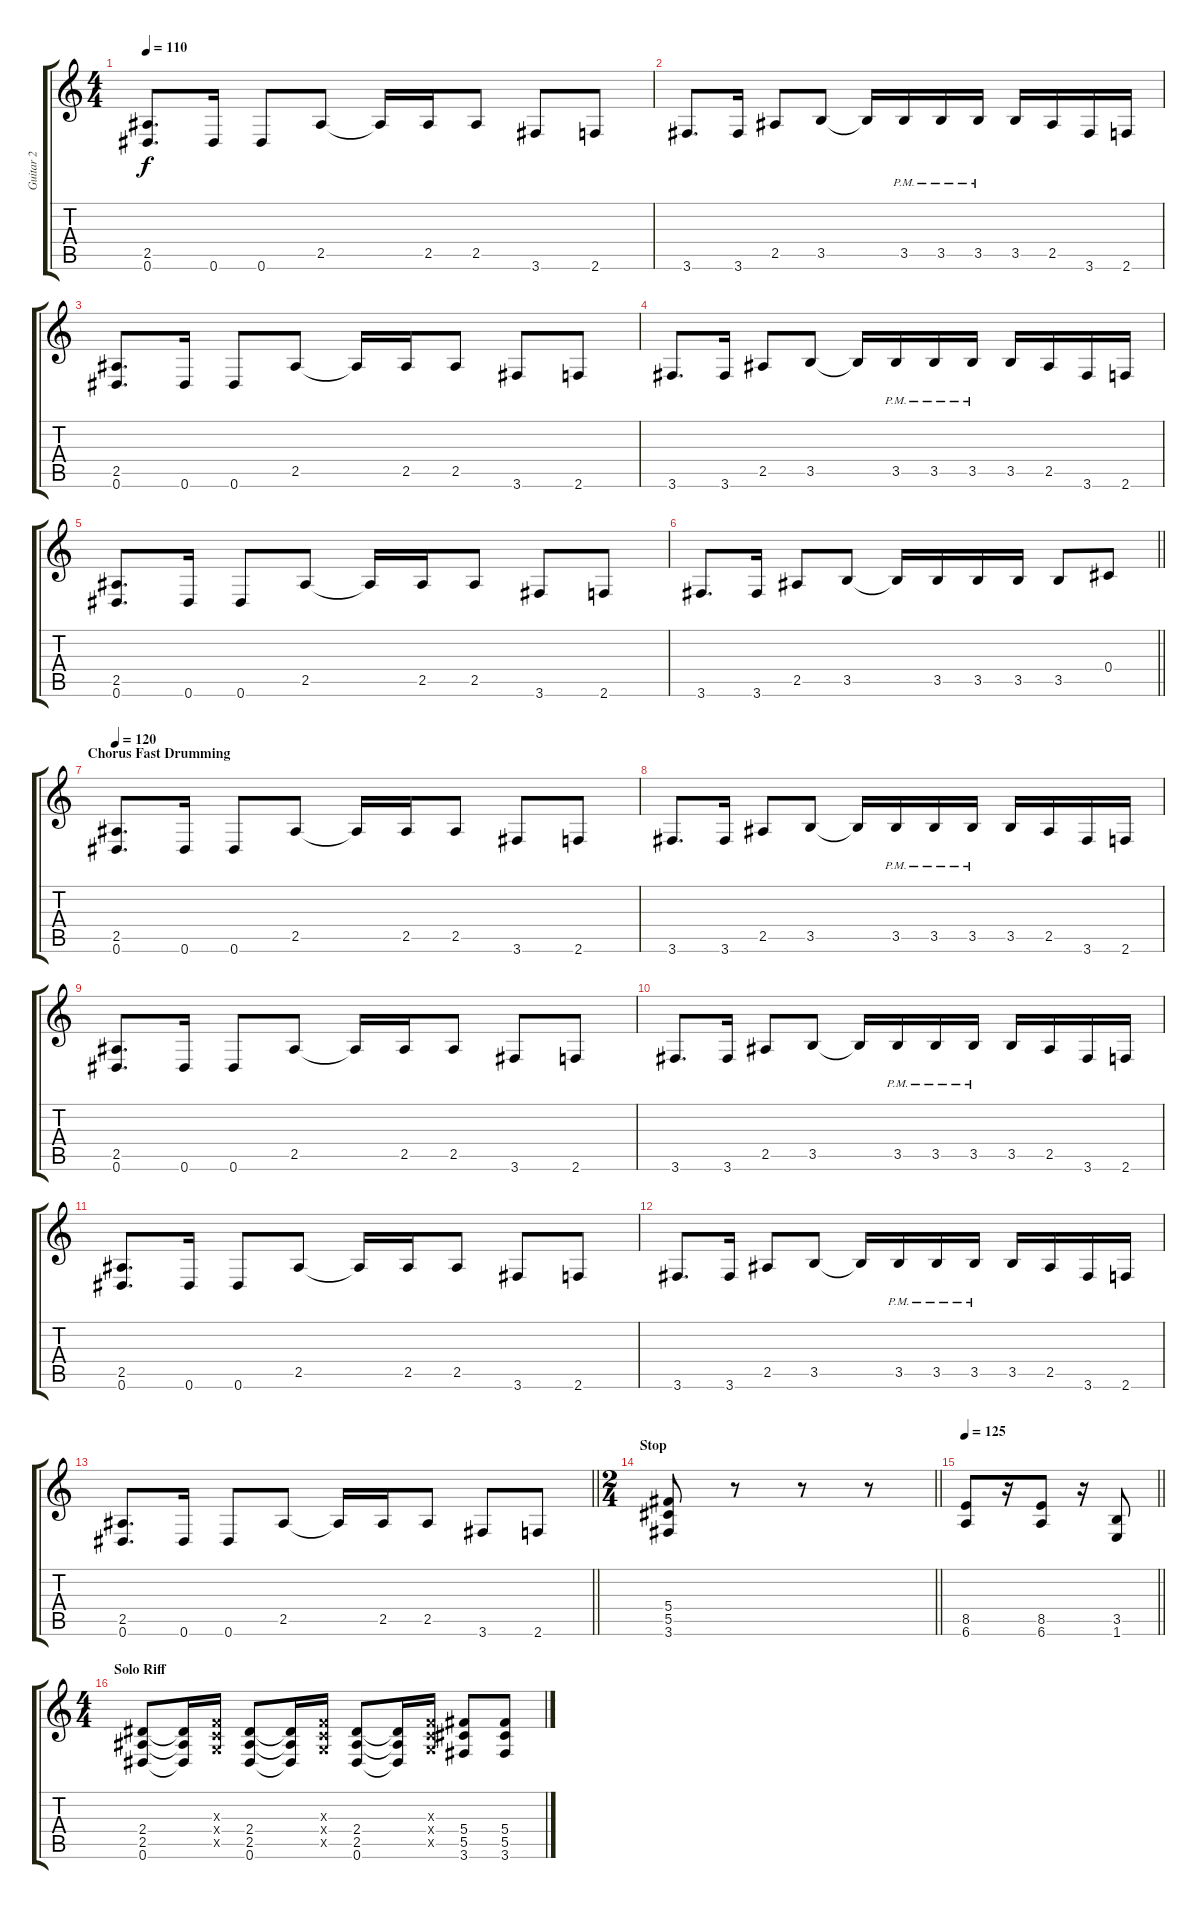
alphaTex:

\track ("Guitar 2" "Guitar 2") {instrument distortionguitar}
\staff {score tabs}
\tuning (Eb4 Bb3 Gb3 Db3 Ab2 Eb2) {hide}
\ts (4 4)
\tempo 110
\clef g2
\ks c
(2.5 0.6).8{d dy f instrument distortionguitar} 0.6.16 0.6.8 2.5.8 2.5{t}.16 2.5.16 2.5.8 3.6.8 2.6.8 |
3.6.8{d} 3.6.16 2.5.8 3.5.8 3.5{t}.16 3.5{pm}.16 3.5{pm}.16 3.5{pm}.16 3.5.16 2.5.16 3.6.16 2.6.16 |
(2.5 0.6).8{d instrument distortionguitar} 0.6.16 0.6.8 2.5.8 2.5{t}.16 2.5.16 2.5.8 3.6.8 2.6.8 |
3.6.8{d} 3.6.16 2.5.8 3.5.8 3.5{t}.16 3.5{pm}.16 3.5{pm}.16 3.5{pm}.16 3.5.16 2.5.16 3.6.16 2.6.16 |
(2.5 0.6).8{d} 0.6.16 0.6.8 2.5.8 2.5{t}.16 2.5.16 2.5.8 3.6.8 2.6.8 |
\barLineRight lightlight
3.6.8{d} 3.6.16 2.5.8 3.5.8 3.5{t}.16 3.5.16 3.5.16 3.5.16 3.5.8 0.4.8 |
\section ("" "Chorus Fast Drumming")
\tempo 120
(2.5 0.6).8{d} 0.6.16 0.6.8 2.5.8 2.5{t}.16 2.5.16 2.5.8 3.6.8 2.6.8 |
3.6.8{d} 3.6.16 2.5.8 3.5.8 3.5{t}.16 3.5{pm}.16 3.5{pm}.16 3.5{pm}.16 3.5.16 2.5.16 3.6.16 2.6.16 |
(2.5 0.6).8{d} 0.6.16 0.6.8 2.5.8 2.5{t}.16 2.5.16 2.5.8 3.6.8 2.6.8 |
3.6.8{d} 3.6.16 2.5.8 3.5.8 3.5{t}.16 3.5{pm}.16 3.5{pm}.16 3.5{pm}.16 3.5.16 2.5.16 3.6.16 2.6.16 |
(2.5 0.6).8{d} 0.6.16 0.6.8 2.5.8 2.5{t}.16 2.5.16 2.5.8 3.6.8 2.6.8 |
3.6.8{d} 3.6.16 2.5.8 3.5.8 3.5{t}.16 3.5{pm}.16 3.5{pm}.16 3.5{pm}.16 3.5.16 2.5.16 3.6.16 2.6.16 |
\barLineRight lightlight
(2.5 0.6).8{d} 0.6.16 0.6.8 2.5.8 2.5{t}.16 2.5.16 2.5.8 3.6.8 2.6.8 |
\ts (2 4)
\section ("" "Stop")
\barLineRight lightlight
(5.4 5.5 3.6).8 r.8 r.8 r.8 |
\tempo 125
\barLineRight lightlight
(8.5 6.6).8 r.16 (8.5 6.6).8 r.16 (3.5 1.6).8 |
\ts (4 4)
\section ("" "Solo Riff")
(2.4 2.5 0.6).8 (2.4{t} 2.5{t} 0.6{t}).16 (-1.3{x} -1.4{x} -1.5{x}).16 (2.4 2.5 0.6).8 (2.4{t} 2.5{t} 0.6{t}).16 (-1.3{x} -1.4{x} -1.5{x}).16 (2.4 2.5 0.6).8 (2.4{t} 2.5{t} 0.6{t}).16 (-1.3{x} -1.4{x} -1.5{x}).16 (5.4 5.5 3.6).8 (5.4 5.5 3.6).8
